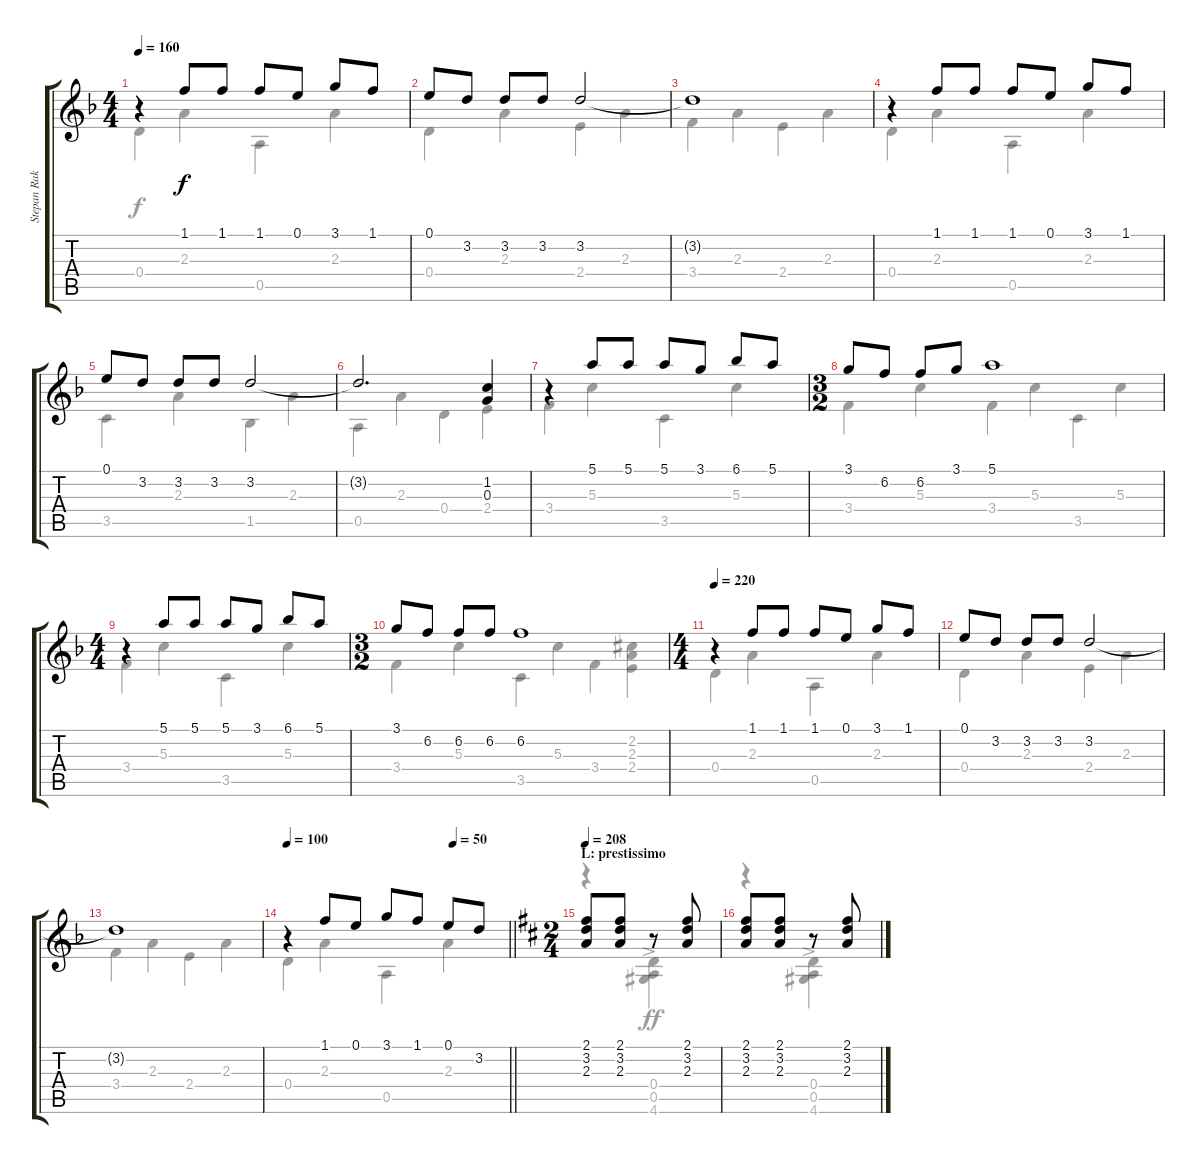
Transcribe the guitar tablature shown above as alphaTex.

\track ("Stepan Rak" "Stepan Rak") {instrument acousticguitarnylon}
\staff {score tabs}
\tuning (E4 B3 G3 D3 A2 E2) {hide}
\voice
\ts (4 4)
\tempo 160
\clef g2
\ks f
r.4{dy f} 1.1.8 1.1.8 1.1.8 0.1.8 3.1.8 1.1.8 |
0.1.8 3.2.8 3.2.8 3.2.8 3.2.2 |
3.2{t}.1 |
r.4 1.1.8 1.1.8 1.1.8 0.1.8 3.1.8 1.1.8 |
0.1.8 3.2.8 3.2.8 3.2.8 3.2.2 |
3.2{t}.2{d} (1.2 0.3).4 |
r.4 5.1.8 5.1.8 5.1.8 3.1.8 6.1.8 5.1.8 |
\ts (3 2)
3.1.8 6.2.8 6.2.8 3.1.8 5.1.1 |
\ts (4 4)
r.4 5.1.8 5.1.8 5.1.8 3.1.8 6.1.8 5.1.8 |
\ts (3 2)
3.1.8 6.2.8 6.2.8 6.2.8 6.2.1 |
\ts (4 4)
\tempo 220
r.4 1.1.8 1.1.8 1.1.8 0.1.8 3.1.8 1.1.8 |
0.1.8 3.2.8 3.2.8 3.2.8 3.2.2 |
3.2{t}.1 |
\tempo 100
\tempo (50 0.75)
\barLineRight lightlight
r.4 1.1.8 0.1.8 3.1.8 1.1.8 0.1.8 3.2.8 |
\ts (2 4)
\section ("" "L: prestissimo")
\tempo 208
\ks d
(2.1 3.2 2.3).8 (2.1 3.2 2.3).8 r.8 (2.1 3.2 2.3).8 |
(2.1 3.2 2.3).8 (2.1 3.2 2.3).8 r.8 (2.1 3.2 2.3).8
\voice
\clef g2
\ottava regular
\simile none
\ks f
0.4.4{dy f} 2.3.4 0.5.4 2.3.4 |
0.4.4 2.3.4 2.4.4 2.3.4 |
3.4.4 2.3.4 2.4.4 2.3.4 |
0.4.4 2.3.4 0.5.4 2.3.4 |
3.5.4 2.3.4 1.5.4 2.3.4 |
0.5.4 2.3.4 0.4.4 2.4.4 |
3.4.4 5.3.4 3.5.4 5.3.4 |
3.4.4 5.3.4 3.4.4 5.3.4 3.5.4 5.3.4 |
3.4.4 5.3.4 3.5.4 5.3.4 |
3.4.4 5.3.4 3.5.4 5.3.4 3.4.4 (2.2{acc #} 2.3 2.4).4 |
0.4.4 2.3.4 0.5.4 2.3.4 |
0.4.4 2.3.4 2.4.4 2.3.4 |
3.4.4 2.3.4 2.4.4 2.3.4 |
\barLineRight lightlight
0.4.4 2.3.4 0.5.4 2.3.4 |
\ks d
r.4 (0.4{ac} 0.5{ac} 4.6{ac}).4{dy ff} |
r.4 (0.4{ac} 0.5{ac} 4.6{ac}).4
